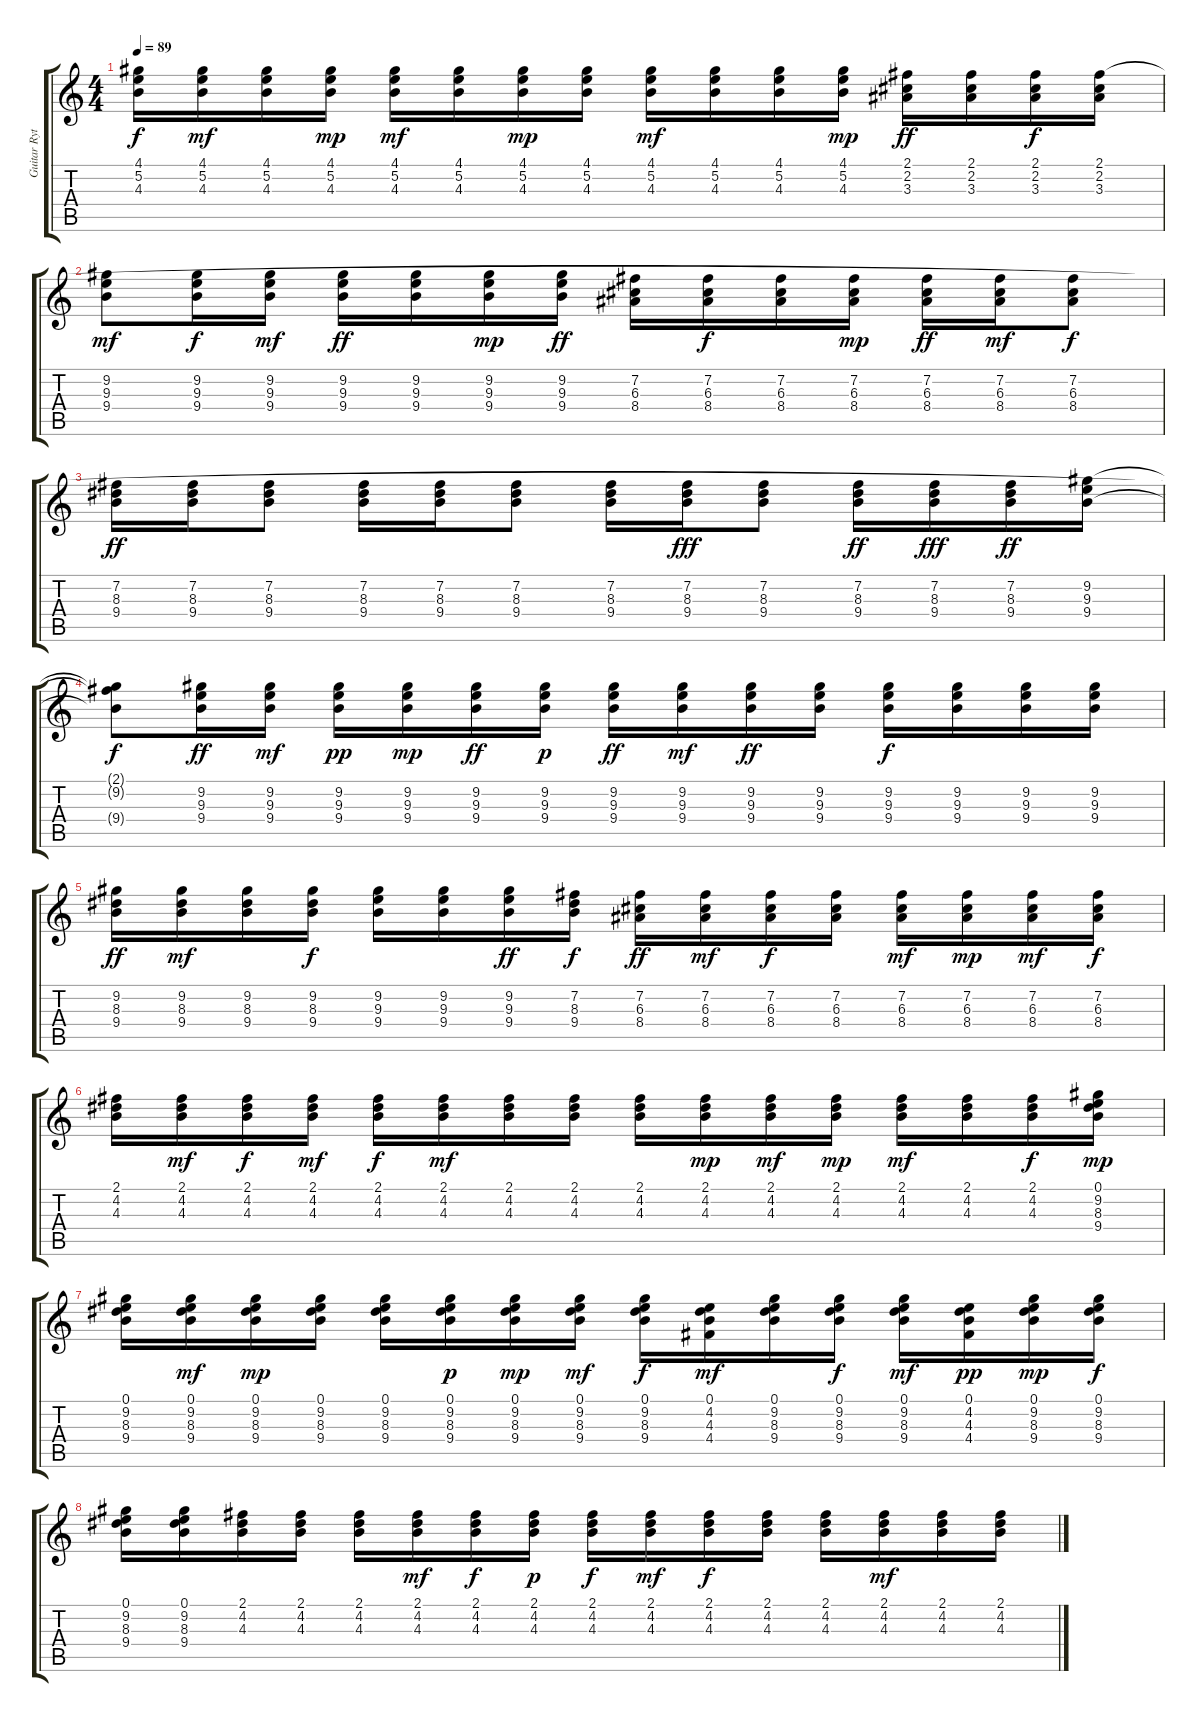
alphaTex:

\track ("Guitar Rythym" "Guitar Ryt") {instrument acousticguitarsteel}
\staff {score tabs}
\tuning (E4 B3 G3 D3 A2 E2) {hide}
\ts (4 4)
\tempo 89
\clef g2
\ks c
(4.1 5.2 4.3).16{dy f} (4.1 5.2 4.3).16{dy mf} (4.1 5.2 4.3).16 (4.1 5.2 4.3).16{dy mp} (4.1 5.2 4.3).16{dy mf} (4.1 5.2 4.3).16 (4.1 5.2 4.3).16{dy mp} (4.1 5.2 4.3).16 (4.1 5.2 4.3).16{dy mf} (4.1 5.2 4.3).16 (4.1 5.2 4.3).16 (4.1 5.2 4.3).16{dy mp} (2.1 2.2 3.3).16{dy ff} (2.1 2.2 3.3).16 (2.1 2.2 3.3).16{dy f} (2.1 2.2 3.3).16 |
(9.2 9.3 9.4).8{dy mf} (9.2 9.3 9.4).16{dy f} (9.2 9.3 9.4).16{dy mf} (9.2 9.3 9.4).16{dy ff} (9.2 9.3 9.4).16 (9.2 9.3 9.4).16{dy mp} (9.2 9.3 9.4).16{dy ff} (7.2 6.3 8.4).16 (7.2 6.3 8.4).16{dy f} (7.2 6.3 8.4).16 (7.2 6.3 8.4).16{dy mp} (7.2 6.3 8.4).16{dy ff} (7.2 6.3 8.4).16{dy mf} (7.2 6.3 8.4).8{dy f} |
(7.2 8.3 9.4).16{dy ff} (7.2 8.3 9.4).16 (7.2 8.3 9.4).8 (7.2 8.3 9.4).16 (7.2 8.3 9.4).16 (7.2 8.3 9.4).8 (7.2 8.3 9.4).16 (7.2 8.3 9.4).16{dy fff} (7.2 8.3 9.4).8 (7.2 8.3 9.4).16{dy ff} (7.2 8.3 9.4).16{dy fff} (7.2 8.3 9.4).16{dy ff} (9.2 9.3 9.4).16 |
(2.1{t} 9.2{t} 9.4{t}).8{dy f} (9.2 9.3 9.4).16{dy ff} (9.2 9.3 9.4).16{dy mf} (9.2 9.3 9.4).16{dy pp} (9.2 9.3 9.4).16{dy mp} (9.2 9.3 9.4).16{dy ff} (9.2 9.3 9.4).16{dy p} (9.2 9.3 9.4).16{dy ff} (9.2 9.3 9.4).16{dy mf} (9.2 9.3 9.4).16{dy ff} (9.2 9.3 9.4).16 (9.2 9.3 9.4).16{dy f} (9.2 9.3 9.4).16 (9.2 9.3 9.4).16 (9.2 9.3 9.4).16 |
(9.2 8.3 9.4).16{dy ff} (9.2 8.3 9.4).16{dy mf} (9.2 8.3 9.4).16 (9.2 8.3 9.4).16{dy f} (9.2 9.3 9.4).16 (9.2 9.3 9.4).16 (9.2 9.3 9.4).16{dy ff} (7.2 8.3 9.4).16{dy f} (7.2 6.3 8.4).16{dy ff} (7.2 6.3 8.4).16{dy mf} (7.2 6.3 8.4).16{dy f} (7.2 6.3 8.4).16 (7.2 6.3 8.4).16{dy mf} (7.2 6.3 8.4).16{dy mp} (7.2 6.3 8.4).16{dy mf} (7.2 6.3 8.4).16{dy f} |
(2.1 4.2 4.3).16 (2.1 4.2 4.3).16{dy mf} (2.1 4.2 4.3).16{dy f} (2.1 4.2 4.3).16{dy mf} (2.1 4.2 4.3).16{dy f} (2.1 4.2 4.3).16{dy mf} (2.1 4.2 4.3).16 (2.1 4.2 4.3).16 (2.1 4.2 4.3).16 (2.1 4.2 4.3).16{dy mp} (2.1 4.2 4.3).16{dy mf} (2.1 4.2 4.3).16{dy mp} (2.1 4.2 4.3).16{dy mf} (2.1 4.2 4.3).16 (2.1 4.2 4.3).16{dy f} (0.1 9.2 8.3 9.4).16{dy mp} |
(0.1 9.2 8.3 9.4).16 (0.1 9.2 8.3 9.4).16{dy mf} (0.1 9.2 8.3 9.4).16{dy mp} (0.1 9.2 8.3 9.4).16 (0.1 9.2 8.3 9.4).16 (0.1 9.2 8.3 9.4).16{dy p} (0.1 9.2 8.3 9.4).16{dy mp} (0.1 9.2 8.3 9.4).16{dy mf} (0.1 9.2 8.3 9.4).16{dy f} (0.1 4.2 4.3 4.4).16{dy mf} (0.1 9.2 8.3 9.4).16 (0.1 9.2 8.3 9.4).16{dy f} (0.1 9.2 8.3 9.4).16{dy mf} (0.1 4.2 4.3 4.4).16{dy pp} (0.1 9.2 8.3 9.4).16{dy mp} (0.1 9.2 8.3 9.4).16{dy f} |
(0.1 9.2 8.3 9.4).16 (0.1 9.2 8.3 9.4).16 (2.1 4.2 4.3).16 (2.1 4.2 4.3).16 (2.1 4.2 4.3).16 (2.1 4.2 4.3).16{dy mf} (2.1 4.2 4.3).16{dy f} (2.1 4.2 4.3).16{dy p} (2.1 4.2 4.3).16{dy f} (2.1 4.2 4.3).16{dy mf} (2.1 4.2 4.3).16{dy f} (2.1 4.2 4.3).16 (2.1 4.2 4.3).16 (2.1 4.2 4.3).16{dy mf} (2.1 4.2 4.3).16 (2.1 4.2 4.3).16
